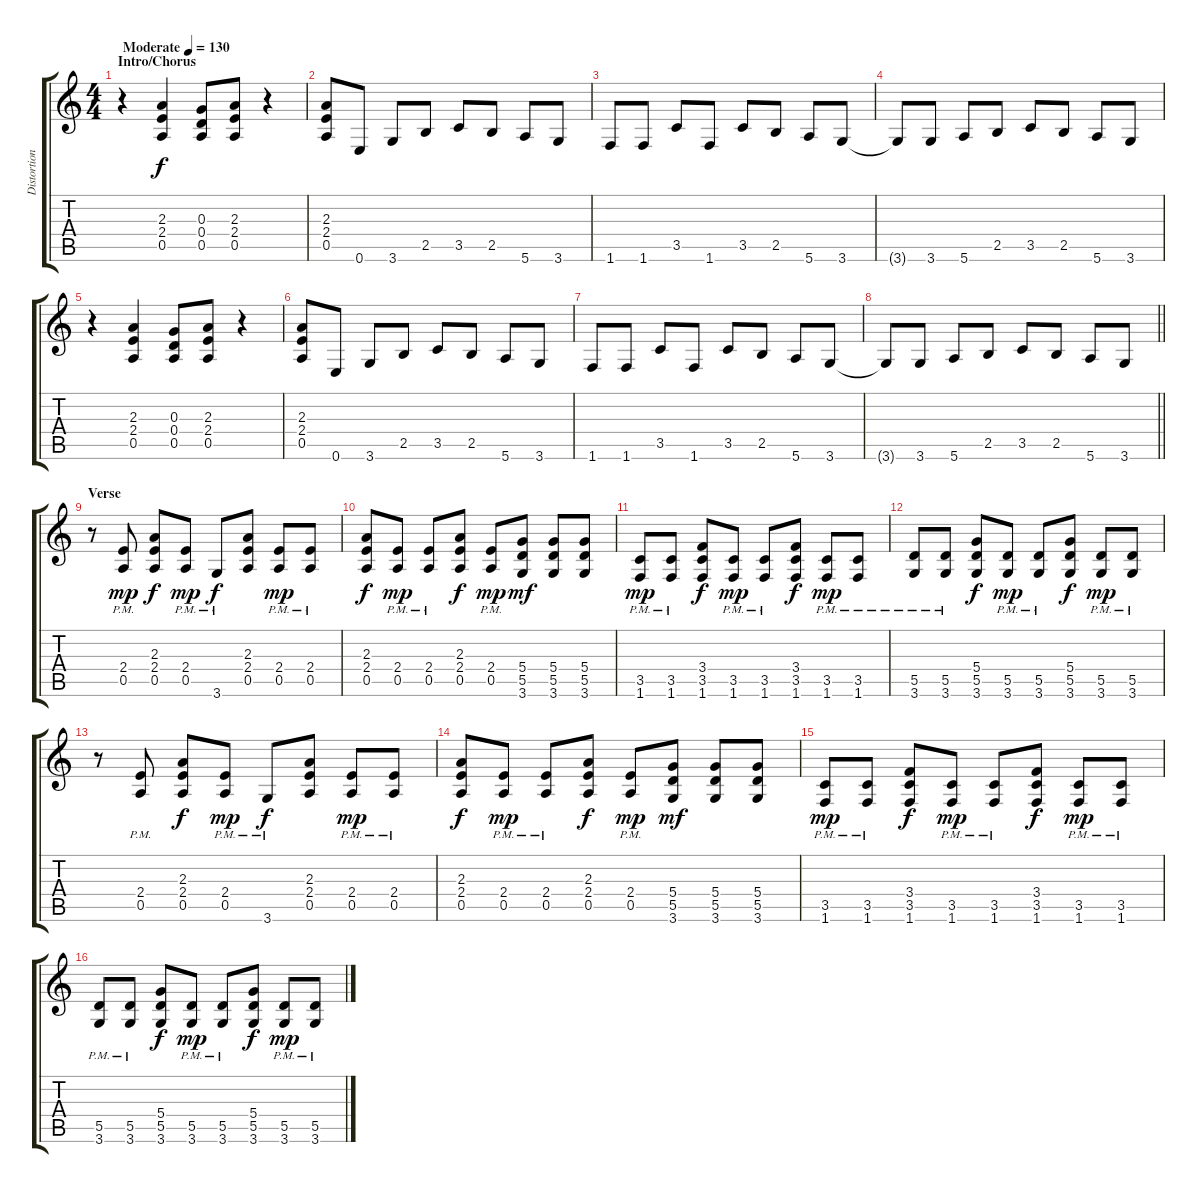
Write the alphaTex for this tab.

\track ("Distortion Guitar" "Distortion") {instrument distortionguitar}
\staff {score tabs}
\tuning (E4 B3 G3 D3 A2 E2) {hide}
\ts (4 4)
\section ("" "Intro/Chorus")
\tempo (130 "Moderate")
\clef g2
\ks c
r.4{dy f instrument distortionguitar} (2.3 2.4 0.5).4 (0.3 0.4 0.5).8 (2.3 2.4 0.5).8 r.4 |
(2.3 2.4 0.5).8 0.6.8 3.6.8 2.5.8 3.5.8 2.5.8 5.6.8 3.6.8 |
1.6.8 1.6.8 3.5.8 1.6.8 3.5.8 2.5.8 5.6.8 3.6.8 |
3.6{t}.8 3.6.8 5.6.8 2.5.8 3.5.8 2.5.8 5.6.8 3.6.8 |
r.4 (2.3 2.4 0.5).4 (0.3 0.4 0.5).8 (2.3 2.4 0.5).8 r.4 |
(2.3 2.4 0.5).8 0.6.8 3.6.8 2.5.8 3.5.8 2.5.8 5.6.8 3.6.8 |
1.6.8 1.6.8 3.5.8 1.6.8 3.5.8 2.5.8 5.6.8 3.6.8 |
\barLineRight lightlight
3.6{t}.8 3.6.8 5.6.8 2.5.8 3.5.8 2.5.8 5.6.8 3.6.8 |
\section ("" "Verse")
r.8 (2.4{pm} 0.5{pm}).8{dy mp} (2.3 2.4 0.5).8{dy f} (2.4{pm} 0.5{pm}).8{dy mp} 3.6{pm}.8{dy f} (2.3 2.4 0.5).8 (2.4{pm} 0.5{pm}).8{dy mp} (2.4{pm} 0.5{pm}).8 |
(2.3 2.4 0.5).8{dy f} (2.4{pm} 0.5{pm}).8{dy mp} (2.4{pm} 0.5{pm}).8 (2.3 2.4 0.5).8{dy f} (2.4{pm} 0.5{pm}).8{dy mp} (5.4 5.5 3.6).8{dy mf} (5.4 5.5 3.6).8 (5.4 5.5 3.6).8 |
(3.5{pm} 1.6{pm}).8{dy mp} (3.5{pm} 1.6{pm}).8 (3.4 3.5 1.6).8{dy f} (3.5{pm} 1.6{pm}).8{dy mp} (3.5{pm} 1.6{pm}).8 (3.4 3.5 1.6).8{dy f} (3.5{pm} 1.6{pm}).8{dy mp} (3.5{pm} 1.6{pm}).8 |
(5.5{pm} 3.6{pm}).8 (5.5{pm} 3.6{pm}).8 (5.4 5.5 3.6).8{dy f} (5.5{pm} 3.6{pm}).8{dy mp} (5.5{pm} 3.6{pm}).8 (5.4 5.5 3.6).8{dy f} (5.5{pm} 3.6{pm}).8{dy mp} (5.5{pm} 3.6{pm}).8 |
r.8 (2.4{pm} 0.5{pm}).8 (2.3 2.4 0.5).8{dy f} (2.4{pm} 0.5{pm}).8{dy mp} 3.6{pm}.8{dy f} (2.3 2.4 0.5).8 (2.4{pm} 0.5{pm}).8{dy mp} (2.4{pm} 0.5{pm}).8 |
(2.3 2.4 0.5).8{dy f} (2.4{pm} 0.5{pm}).8{dy mp} (2.4{pm} 0.5{pm}).8 (2.3 2.4 0.5).8{dy f} (2.4{pm} 0.5{pm}).8{dy mp} (5.4 5.5 3.6).8{dy mf} (5.4 5.5 3.6).8 (5.4 5.5 3.6).8 |
(3.5{pm} 1.6{pm}).8{dy mp} (3.5{pm} 1.6{pm}).8 (3.4 3.5 1.6).8{dy f} (3.5{pm} 1.6{pm}).8{dy mp} (3.5{pm} 1.6{pm}).8 (3.4 3.5 1.6).8{dy f} (3.5{pm} 1.6{pm}).8{dy mp} (3.5{pm} 1.6{pm}).8 |
(5.5{pm} 3.6{pm}).8 (5.5{pm} 3.6{pm}).8 (5.4 5.5 3.6).8{dy f} (5.5{pm} 3.6{pm}).8{dy mp} (5.5{pm} 3.6{pm}).8 (5.4 5.5 3.6).8{dy f} (5.5{pm} 3.6{pm}).8{dy mp} (5.5{pm} 3.6{pm}).8
